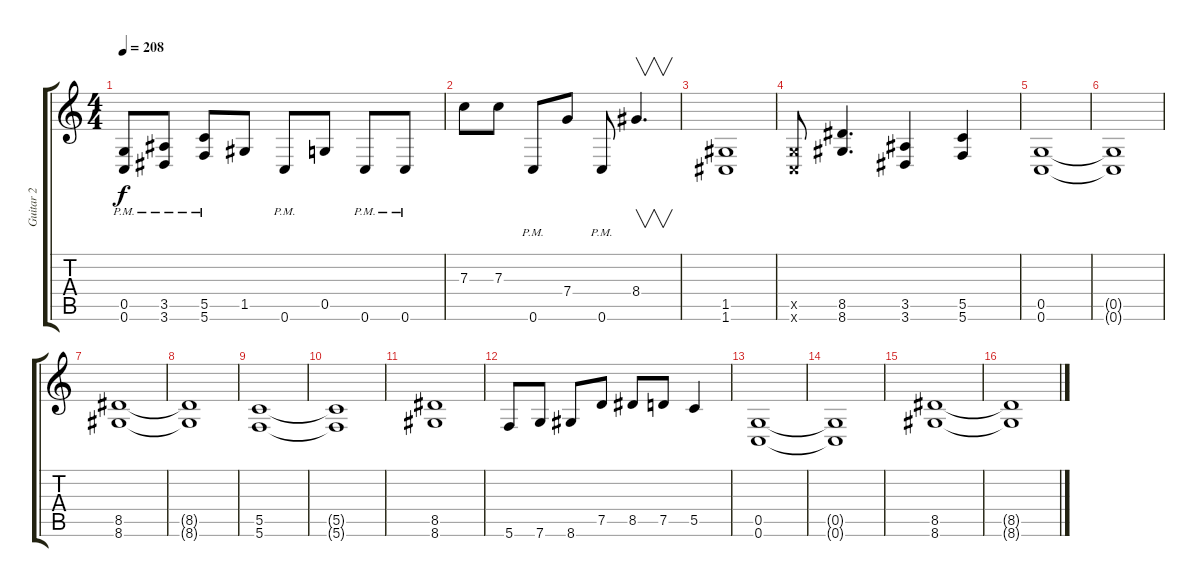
\track ("Guitar 2" "Guitar 2") {instrument distortionguitar}
\staff {score tabs}
\tuning (D4 A3 F3 C3 G2 C2) {hide}
\ts (4 4)
\tempo 208
\clef g2
\ks c
(0.5{pm} 0.6{pm}).8{dy f} (3.5{pm} 3.6{pm}).8 (5.5{pm} 5.6{pm}).8 1.5.8 0.6{pm}.8 0.5.8 0.6{pm}.8 0.6{pm}.8 |
7.3.8 7.3.8 0.6{pm}.8 7.4.8 0.6{pm}.8 8.4.4{v d} |
(1.5 1.6).1 |
(0.5{x} 0.6{x}).8 (8.5 8.6).4{d} (3.5 3.6).4 (5.5 5.6).4 |
(0.5 0.6).1 |
(0.5{t} 0.6{t}).1 |
(8.5 8.6).1 |
(8.5{t} 8.6{t}).1 |
(5.5 5.6).1 |
(5.5{t} 5.6{t}).1 |
(8.5 8.6).1 |
5.6.8 7.6.8 8.6.8 7.5.8 8.5.8 7.5.8 5.5.4 |
(0.5 0.6).1 |
(0.5{t} 0.6{t}).1 |
(8.5 8.6).1 |
(8.5{t} 8.6{t}).1
